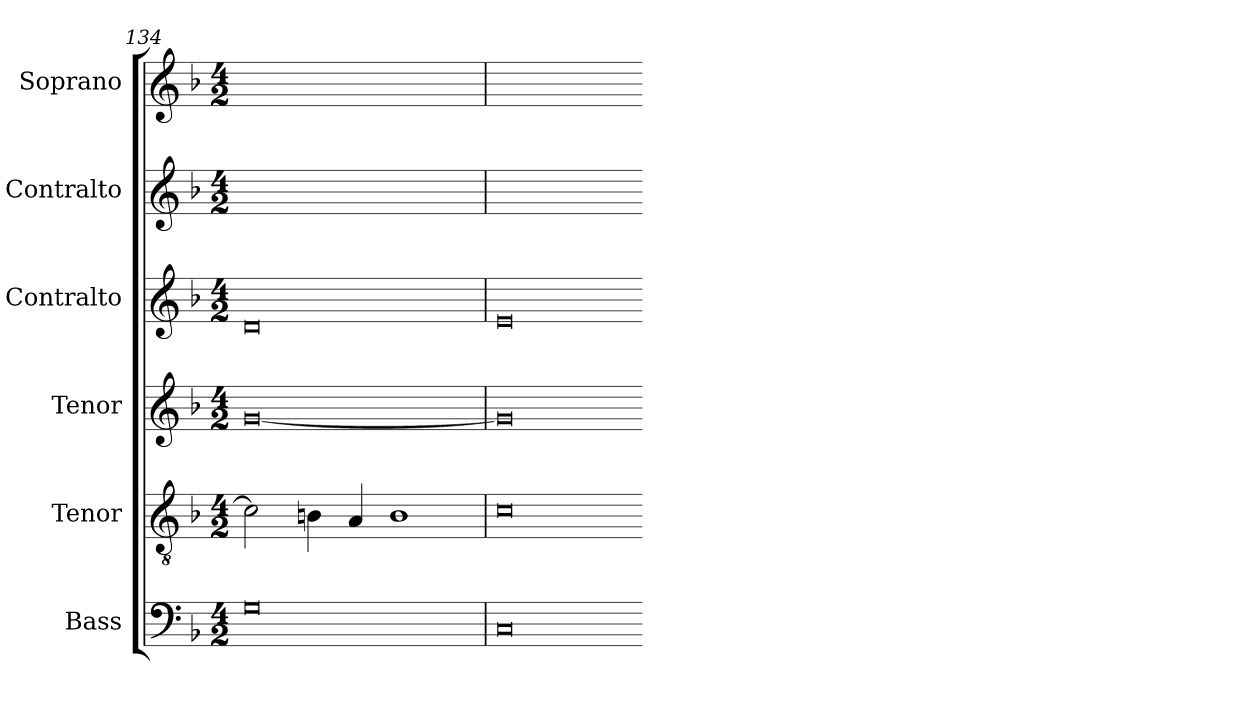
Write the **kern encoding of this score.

**kern	**kern	**kern	**kern	**kern	**kern
*part6	*part5	*part4	*part3	*part2	*part1
*staff6	*staff5	*staff4	*staff3	*staff2	*staff1
*I"Bass	*I"Tenor	*I"Tenor	*I"Contralto	*I"Contralto	*I"Soprano
*I'B	*I'T	*I'T	*I'A	*I'A	*I'S
*clefF4	*clefGv2	*clefG2	*clefG2	*clefG2	*clefG2
*k[b-]	*k[b-]	*k[b-]	*k[b-]	*k[b-]	*k[b-]
*F:ion	*F:ion	*F:ion	*F:ion	*F:ion	*F:ion
*M4/2	*M4/2	*M4/2	*M4/2	*M4/2	*M4/2
=134	=134	=134	=134	=134	=134
0G	2c]	[0g	0d	0ryy	0ryy
.	4Bn	.	.	.	.
.	4A	.	.	.	.
.	1B	.	.	.	.
=135	=135	=135	=135	=135	=135
0C	0c	0g]	0e	0ryy	0ryy
=-	=-	=-	=-	=-	=-
*-	*-	*-	*-	*-	*-
